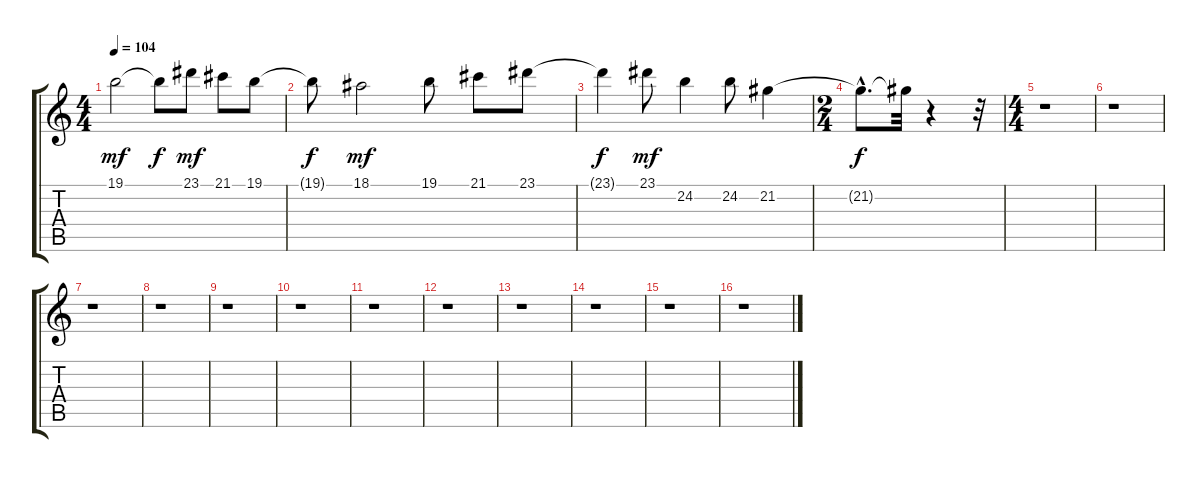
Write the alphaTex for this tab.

\track "" {instrument fx3crystal}
\staff {score tabs}
\tuning (E4 B3 G3 D3 A2 E2) {hide}
\ts (4 4)
\tempo 104
\clef g2
\ks c
19.1.2{dy mf} 19.1{t}.8{dy f} 23.1.8{dy mf} 21.1.8 19.1.8 |
19.1{t}.8{dy f} 18.1.2{dy mf} 19.1.8 21.1.8 23.1.8 |
23.1{t}.4{dy f} 23.1.8{dy mf} 24.2.4 24.2.8 21.2.4 |
\ts (2 4)
21.2{hac t}.8{d dy f} 21.2{t}.32 r.4 r.32 |
\ts (4 4)
r.1 |
r.1 |
r.1 |
r.1 |
r.1 |
r.1 |
r.1 |
r.1 |
r.1 |
r.1 |
r.1 |
r.1
